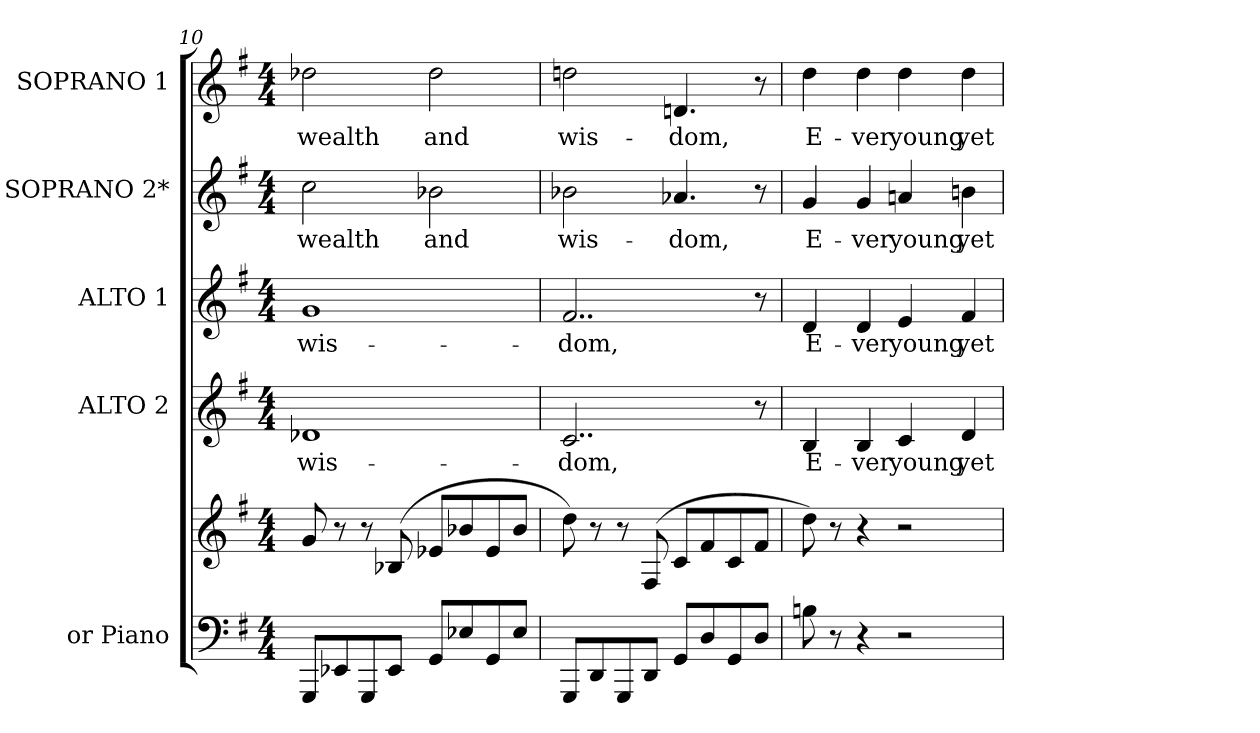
**kern	**kern	**kern	**text	**kern	**text	**kern	**text	**kern	**text
*part5	*part5	*part4	*part4	*part3	*part3	*part2	*part2	*part1	*part1
*staff6	*staff5	*staff4	*staff4	*staff3	*staff3	*staff2	*staff2	*staff1	*staff1
*I"or Piano	*	*I"ALTO 2	*	*I"ALTO 1	*	*I"SOPRANO 2*	*	*I"SOPRANO 1	*
*	*	*I'A. 2	*	*I'A.1	*	*I'S. 2	*	*I'S. 1	*
*clefF4	*clefG2	*clefG2	*	*clefG2	*	*clefG2	*	*clefG2	*
*k[f#]	*k[f#]	*k[f#]	*	*k[f#]	*	*k[f#]	*	*k[f#]	*
*G:	*G:	*G:	*	*G:	*	*G:	*	*G:	*
*M4/4	*M4/4	*M4/4	*	*M4/4	*	*M4/4	*	*M4/4	*
=10	=10	=10	=10	=10	=10	=10	=10	=10	=10
!	!	!	!LO:LY:b	!	!LO:LY:b	!	!LO:LY:b	!	!LO:LY:b
8GGG/L	8g/	1d-X	wis-	1g	wis-	2cc\	wealth	2dd-X\	wealth
8EE-X/	8r	.	.	.	.	.	.	.	.
8GGG/	8r	.	.	.	.	.	.	.	.
8EE-/J	(>8B-X/	.	.	.	.	.	.	.	.
!	!	!	!	!	!	!	!LO:LY:b	!	!LO:LY:b
8GG/L	8e-X/L	.	.	.	.	2b-X\	and	2dd-\	and
8E-X/	8b-X/	.	.	.	.	.	.	.	.
8GG/	8e-/	.	.	.	.	.	.	.	.
8E-/J	8b-/J	.	.	.	.	.	.	.	.
=11	=11	=11	=11	=11	=11	=11	=11	=11	=11
!	!	!	!LO:LY:b	!	!LO:LY:b	!	!LO:LY:b	!	!LO:LY:b
8GGG/L	8dd\)	2..c/	-dom,	2..f#/	-dom,	2b-X\	wis-	2ddn\	wis-
8DD/	8r	.	.	.	.	.	.	.	.
8GGG/	8r	.	.	.	.	.	.	.	.
8DD/J	(>8F#/	.	.	.	.	.	.	.	.
!	!	!	!	!	!	!	!LO:LY:b	!	!LO:LY:b
8GG/L	8c/L	.	.	.	.	4.a-X/	-dom,	4.dn/	-dom,
8D/	8f#/	.	.	.	.	.	.	.	.
8GG/	8c/	.	.	.	.	.	.	.	.
8D/J	8f#/J	8r	.	8r	.	8r	.	8r	.
=12	=12	=12	=12	=12	=12	=12	=12	=12	=12
!	!	!	!LO:LY:b	!	!LO:LY:b	!	!LO:LY:b	!	!LO:LY:b
8Bn\	8dd\)	4B/	E-	4d/	E-	4g/	E-	4dd\	E-
8r	8r	.	.	.	.	.	.	.	.
!	!	!	!LO:LY:b	!	!LO:LY:b	!	!LO:LY:b	!	!LO:LY:b
4r	4r	4B/	-ver	4d/	-ver	4g/	-ver	4dd\	-ver
!	!	!	!LO:LY:b	!	!LO:LY:b	!	!LO:LY:b	!	!LO:LY:b
2r	2r	4c/	young	4e/	young	4an/	young	4dd\	young
!	!	!	!LO:LY:b	!	!LO:LY:b	!	!LO:LY:b	!	!LO:LY:b
.	.	4d/	yet	4f#/	yet	4bn\	yet	4dd\	yet
=	=	=	=	=	=	=	=	=	=
*-	*-	*-	*-	*-	*-	*-	*-	*-	*-
